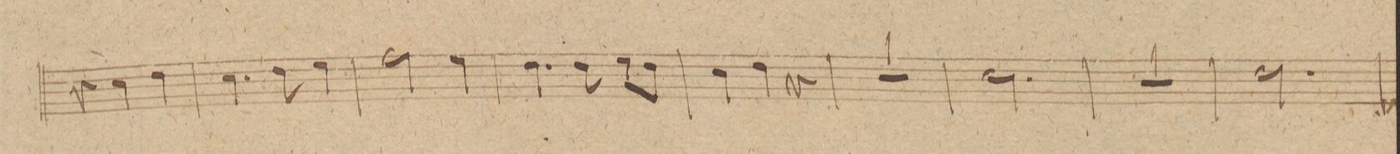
**kern	**dynam
*I"Corno. 1mo in D.	*
*clefG2	*
*k[f#c#]	*
*met(c|)	*
*M3/4	*
4r	.
4d\	.
4e\	.
=83	=83
4.d\	.
8e\	.
4f#\	.
=84	=84
2g\	.
4f#\	.
=85	=85
4.e\	.
8e\	.
8f#\L	.
8e\J	.
=86	=86
4d\	.
4e\	.
4r	.
=87	=87
2.r	.
=88	=88
2.d\	.
=89	=89
2.r	.
=90	=90
2.e\	.
=91	=91
*-	*-
